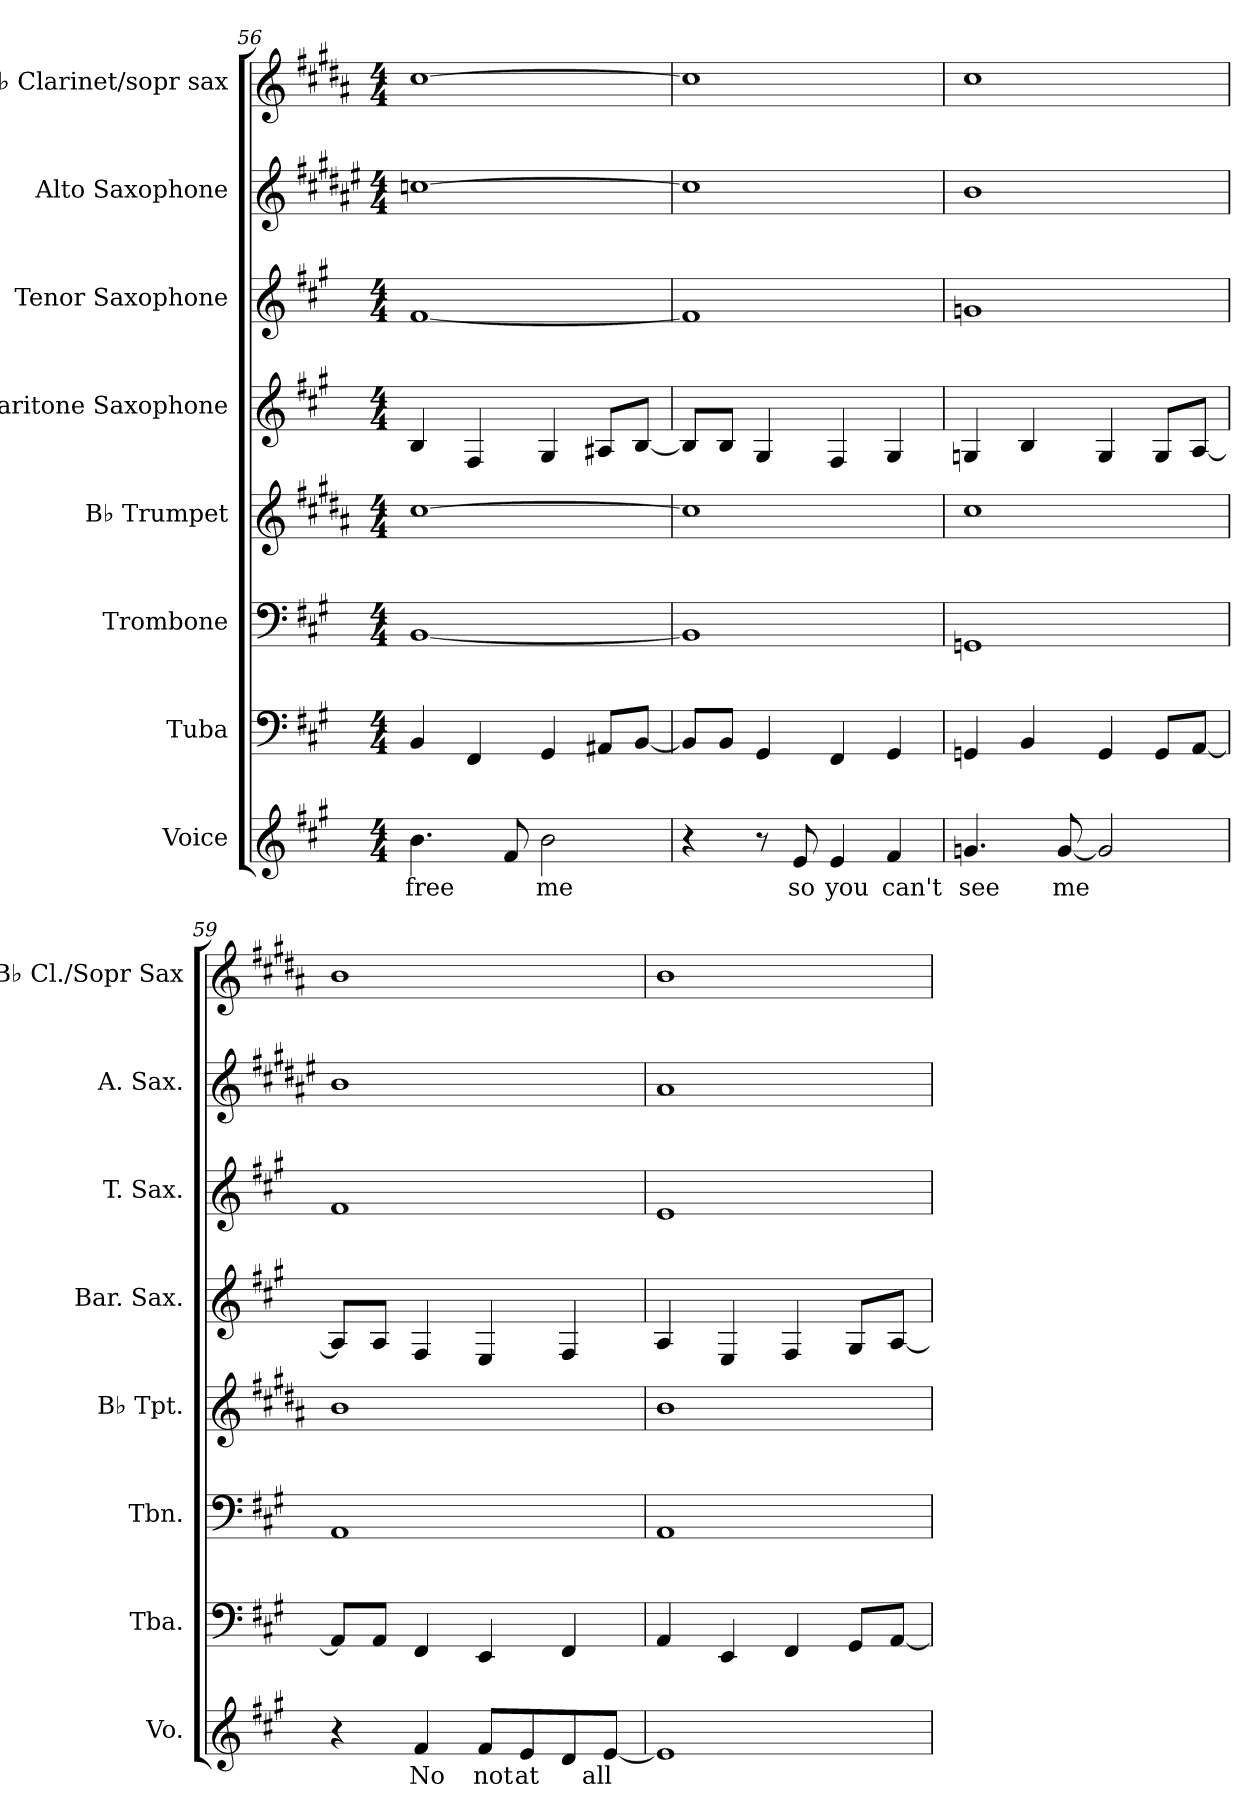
**kern	**text	**kern	**kern	**kern	**kern	**kern	**kern	**kern
*part8	*part8	*part7	*part6	*part5	*part4	*part3	*part2	*part1
*staff8	*staff8	*staff7	*staff6	*staff5	*staff4	*staff3	*staff2	*staff1
*I"Voice	*	*I"Tuba	*I"Trombone	*I"B♭ Trumpet	*I"Baritone Saxophone	*I"Tenor Saxophone	*I"Alto Saxophone	*I"B♭ Clarinet/sopr sax
*I'Vo.	*	*I'Tba.	*I'Tbn.	*I'B♭ Tpt.	*I'Bar. Sax.	*I'T. Sax.	*I'A. Sax.	*I'B♭ Cl./Sopr Sax
*clefG2	*	*clefF4	*clefF4	*clefG2	*clefG2	*clefG2	*clefG2	*clefG2
*	*	*	*	*ITrd1c2	*ITrd12c21	*ITrd8c14	*ITrd5c9	*ITrd1c2
*k[f#c#g#]	*	*k[f#c#g#]	*k[f#c#g#]	*k[f#c#g#]	*k[f#c#g#]	*k[f#c#g#]	*k[f#c#g#]	*k[f#c#g#]
*M4/4	*	*M4/4	*M4/4	*M4/4	*M4/4	*M4/4	*M4/4	*M4/4
=56	=56	=56	=56	=56	=56	=56	=56	=56
!	!LO:LY:b	!	!	!	!	!	!	!
4.b\	free	4BB/	[1BB	[1b	4BB/	[1F#	[1e-X	[1b
.	.	4FF#/	.	.	4FF#/	.	.	.
8f#/	.	.	.	.	.	.	.	.
!	!LO:LY:b	!	!	!	!	!	!	!
2b\	me	4GG#/	.	.	4GG#/	.	.	.
.	.	8AA#X/L	.	.	8AA#X/L	.	.	.
.	.	[8BB/J	.	.	[8BB/J	.	.	.
!!LO:PB:g=z
=57	=57	=57	=57	=57	=57	=57	=57	=57
4r	.	8BB/L]	1BB]	1b]	8BB/L]	1F#]	1e-]	1b]
.	.	8BB/J	.	.	8BB/J	.	.	.
8r	.	4GG#/	.	.	4GG#/	.	.	.
!	!LO:LY:b	!	!	!	!	!	!	!
8e/	so	.	.	.	.	.	.	.
!	!LO:LY:b	!	!	!	!	!	!	!
4e/	you	4FF#/	.	.	4FF#/	.	.	.
!	!LO:LY:b	!	!	!	!	!	!	!
4f#/	can't	4GG#/	.	.	4GG#/	.	.	.
=58	=58	=58	=58	=58	=58	=58	=58	=58
!	!LO:LY:b	!	!	!	!	!	!	!
4.gn/	see	4GGn/	1GGn	1b	4GGn/	1Gn	1d	1b
.	.	4BB/	.	.	4BB/	.	.	.
!	!LO:LY:b	!	!	!	!	!	!	!
[8g/	me	.	.	.	.	.	.	.
2g/]	.	4GG/	.	.	4GG/	.	.	.
.	.	8GG/L	.	.	8GG/L	.	.	.
.	.	[8AA/J	.	.	[8AA/J	.	.	.
=59	=59	=59	=59	=59	=59	=59	=59	=59
4r	.	8AA/L]	1AA	1a	8AA/L]	1F#	1d	1a
.	.	8AA/J	.	.	8AA/J	.	.	.
!	!LO:LY:b	!	!	!	!	!	!	!
4f#/	No	4FF#/	.	.	4FF#/	.	.	.
!	!LO:LY:b	!	!	!	!	!	!	!
8f#/L	not	4EE/	.	.	4EE/	.	.	.
!	!LO:LY:b	!	!	!	!	!	!	!
8e/	at	.	.	.	.	.	.	.
8d/	.	4FF#/	.	.	4FF#/	.	.	.
!	!LO:LY:b	!	!	!	!	!	!	!
[8e/J	all	.	.	.	.	.	.	.
=60	=60	=60	=60	=60	=60	=60	=60	=60
1e]	.	4AA/	1AA	1a	4AA/	1E	1c#	1a
.	.	4EE/	.	.	4EE/	.	.	.
.	.	4FF#/	.	.	4FF#/	.	.	.
.	.	8GG#/L	.	.	8GG#/L	.	.	.
.	.	[8AA/J	.	.	[8AA/J	.	.	.
=	=	=	=	=	=	=	=	=
*-	*-	*-	*-	*-	*-	*-	*-	*-
